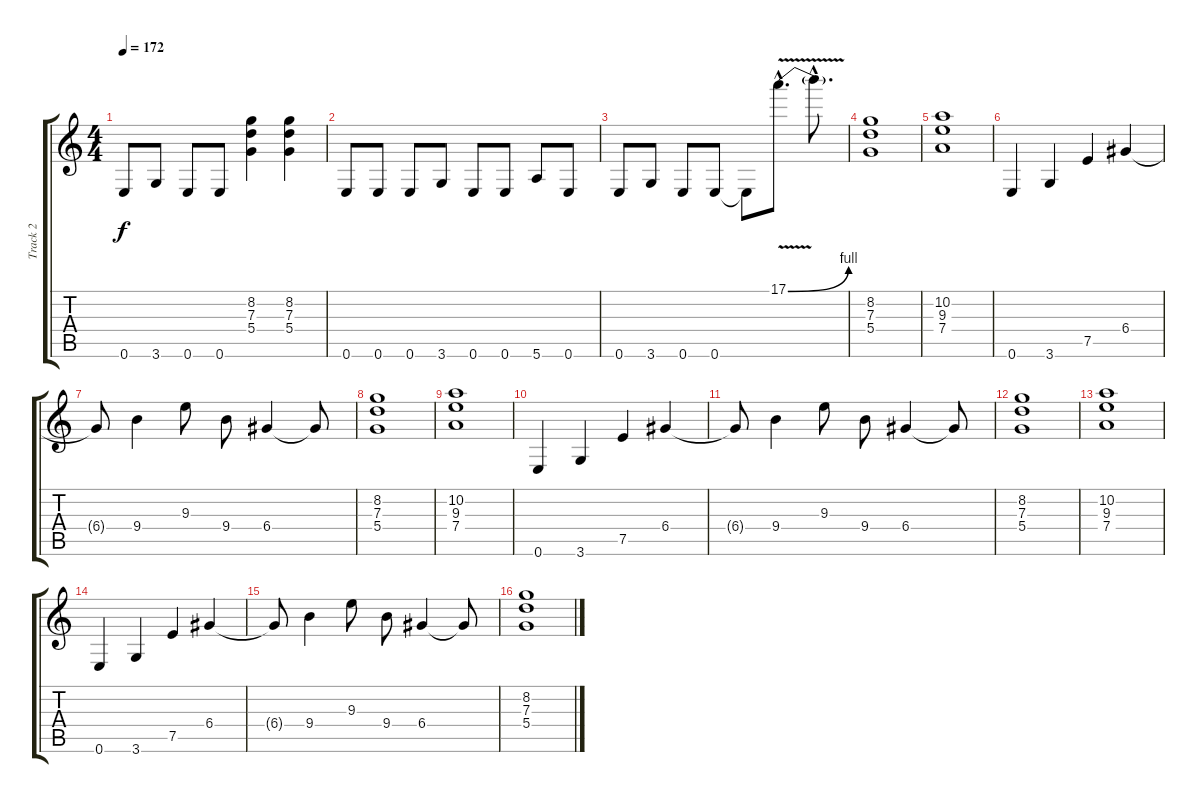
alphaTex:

\track ("Track 2" "Track 2") {instrument distortionguitar}
\staff {score tabs}
\tuning (E4 B3 G3 D3 A2 E2) {hide}
\ts (4 4)
\tempo 172
\clef g2
\ks c
0.6.8{dy f} 3.6.8 0.6.8 0.6.8 (8.2 7.3 5.4).4 (8.2 7.3 5.4).4 |
0.6.8 0.6.8 0.6.8 3.6.8 0.6.8 0.6.8 5.6.8 0.6.8 |
0.6.8 3.6.8 0.6.8 0.6.8 0.6{t}.8 17.1{be (bend 0 0 60 4) v hac}.8{d} 17.1{hac t}.8{d} |
(8.2 7.3 5.4).1 |
(10.2 9.3 7.4).1 |
0.6.4 3.6.4 7.5.4 6.4.4 |
6.4{t}.8 9.4.4 9.3.8 9.4.8 6.4.4 6.4{t}.8 |
(8.2 7.3 5.4).1 |
(10.2 9.3 7.4).1 |
0.6.4 3.6.4 7.5.4 6.4.4 |
6.4{t}.8 9.4.4 9.3.8 9.4.8 6.4.4 6.4{t}.8 |
(8.2 7.3 5.4).1 |
(10.2 9.3 7.4).1 |
0.6.4 3.6.4 7.5.4 6.4.4 |
6.4{t}.8 9.4.4 9.3.8 9.4.8 6.4.4 6.4{t}.8 |
(8.2 7.3 5.4).1
